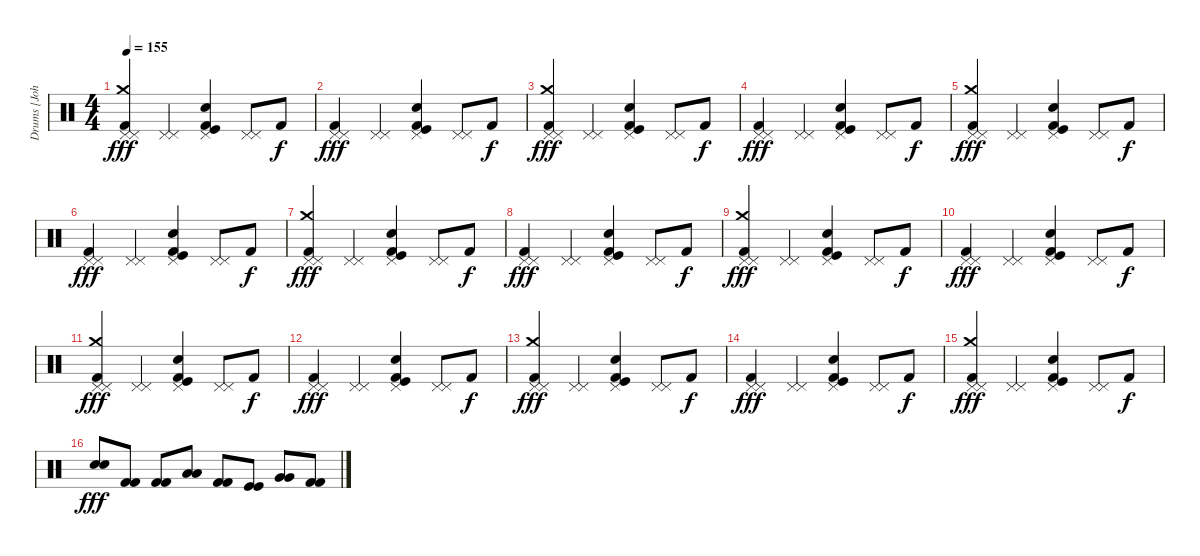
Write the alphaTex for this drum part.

\track ("Drums [John]" "Drums [Joh") {instrument percussion}
\staff {score}
\articulation defaults
\ts (4 4)
\tempo 155
\clef neutral
\ks c
("Pedal Hi-Hat (hit)" "Pedal Hi-Hat (hit)" "Crash medium (hit)" "Kick (hit) 2").4{dy fff} ("Pedal Hi-Hat (hit)" "Pedal Hi-Hat (hit)").4 ("Pedal Hi-Hat (hit)" "Electric Snare (hit)" "Kick (hit) 2" "Kick (hit)").4 ("Pedal Hi-Hat (hit)" "Pedal Hi-Hat (hit)").8 "Kick (hit) 2".8{dy f} |
("Pedal Hi-Hat (hit)" "Pedal Hi-Hat (hit)" "Kick (hit) 2").4{dy fff} ("Pedal Hi-Hat (hit)" "Pedal Hi-Hat (hit)").4 ("Pedal Hi-Hat (hit)" "Electric Snare (hit)" "Kick (hit) 2" "Kick (hit)").4 ("Pedal Hi-Hat (hit)" "Pedal Hi-Hat (hit)").8 "Kick (hit) 2".8{dy f} |
("Pedal Hi-Hat (hit)" "Pedal Hi-Hat (hit)" "Crash medium (hit)" "Kick (hit) 2").4{dy fff} ("Pedal Hi-Hat (hit)" "Pedal Hi-Hat (hit)").4 ("Pedal Hi-Hat (hit)" "Electric Snare (hit)" "Kick (hit) 2" "Kick (hit)").4 ("Pedal Hi-Hat (hit)" "Pedal Hi-Hat (hit)").8 "Kick (hit) 2".8{dy f} |
("Pedal Hi-Hat (hit)" "Pedal Hi-Hat (hit)" "Kick (hit) 2").4{dy fff} ("Pedal Hi-Hat (hit)" "Pedal Hi-Hat (hit)").4 ("Pedal Hi-Hat (hit)" "Electric Snare (hit)" "Kick (hit) 2" "Kick (hit)").4 ("Pedal Hi-Hat (hit)" "Pedal Hi-Hat (hit)").8 "Kick (hit) 2".8{dy f} |
("Pedal Hi-Hat (hit)" "Pedal Hi-Hat (hit)" "Crash medium (hit)" "Kick (hit) 2").4{dy fff} ("Pedal Hi-Hat (hit)" "Pedal Hi-Hat (hit)").4 ("Pedal Hi-Hat (hit)" "Electric Snare (hit)" "Kick (hit) 2" "Kick (hit)").4 ("Pedal Hi-Hat (hit)" "Pedal Hi-Hat (hit)").8 "Kick (hit) 2".8{dy f} |
("Pedal Hi-Hat (hit)" "Pedal Hi-Hat (hit)" "Kick (hit) 2").4{dy fff} ("Pedal Hi-Hat (hit)" "Pedal Hi-Hat (hit)").4 ("Pedal Hi-Hat (hit)" "Electric Snare (hit)" "Kick (hit) 2" "Kick (hit)").4 ("Pedal Hi-Hat (hit)" "Pedal Hi-Hat (hit)").8 "Kick (hit) 2".8{dy f} |
("Pedal Hi-Hat (hit)" "Pedal Hi-Hat (hit)" "Crash medium (hit)" "Kick (hit) 2").4{dy fff} ("Pedal Hi-Hat (hit)" "Pedal Hi-Hat (hit)").4 ("Pedal Hi-Hat (hit)" "Electric Snare (hit)" "Kick (hit) 2" "Kick (hit)").4 ("Pedal Hi-Hat (hit)" "Pedal Hi-Hat (hit)").8 "Kick (hit) 2".8{dy f} |
("Pedal Hi-Hat (hit)" "Pedal Hi-Hat (hit)" "Kick (hit) 2").4{dy fff} ("Pedal Hi-Hat (hit)" "Pedal Hi-Hat (hit)").4 ("Pedal Hi-Hat (hit)" "Electric Snare (hit)" "Kick (hit) 2" "Kick (hit)").4 ("Pedal Hi-Hat (hit)" "Pedal Hi-Hat (hit)").8 "Kick (hit) 2".8{dy f} |
("Pedal Hi-Hat (hit)" "Pedal Hi-Hat (hit)" "Crash medium (hit)" "Kick (hit) 2").4{dy fff} ("Pedal Hi-Hat (hit)" "Pedal Hi-Hat (hit)").4 ("Pedal Hi-Hat (hit)" "Electric Snare (hit)" "Kick (hit) 2" "Kick (hit)").4 ("Pedal Hi-Hat (hit)" "Pedal Hi-Hat (hit)").8 "Kick (hit) 2".8{dy f} |
("Pedal Hi-Hat (hit)" "Pedal Hi-Hat (hit)" "Kick (hit) 2").4{dy fff} ("Pedal Hi-Hat (hit)" "Pedal Hi-Hat (hit)").4 ("Pedal Hi-Hat (hit)" "Electric Snare (hit)" "Kick (hit) 2" "Kick (hit)").4 ("Pedal Hi-Hat (hit)" "Pedal Hi-Hat (hit)").8 "Kick (hit) 2".8{dy f} |
("Pedal Hi-Hat (hit)" "Pedal Hi-Hat (hit)" "Crash medium (hit)" "Kick (hit) 2").4{dy fff} ("Pedal Hi-Hat (hit)" "Pedal Hi-Hat (hit)").4 ("Pedal Hi-Hat (hit)" "Electric Snare (hit)" "Kick (hit) 2" "Kick (hit)").4 ("Pedal Hi-Hat (hit)" "Pedal Hi-Hat (hit)").8 "Kick (hit) 2".8{dy f} |
("Pedal Hi-Hat (hit)" "Pedal Hi-Hat (hit)" "Kick (hit) 2").4{dy fff} ("Pedal Hi-Hat (hit)" "Pedal Hi-Hat (hit)").4 ("Pedal Hi-Hat (hit)" "Electric Snare (hit)" "Kick (hit) 2" "Kick (hit)").4 ("Pedal Hi-Hat (hit)" "Pedal Hi-Hat (hit)").8 "Kick (hit) 2".8{dy f} |
("Pedal Hi-Hat (hit)" "Pedal Hi-Hat (hit)" "Crash medium (hit)" "Kick (hit) 2").4{dy fff} ("Pedal Hi-Hat (hit)" "Pedal Hi-Hat (hit)").4 ("Pedal Hi-Hat (hit)" "Electric Snare (hit)" "Kick (hit) 2" "Kick (hit)").4 ("Pedal Hi-Hat (hit)" "Pedal Hi-Hat (hit)").8 "Kick (hit) 2".8{dy f} |
("Pedal Hi-Hat (hit)" "Pedal Hi-Hat (hit)" "Kick (hit) 2").4{dy fff} ("Pedal Hi-Hat (hit)" "Pedal Hi-Hat (hit)").4 ("Pedal Hi-Hat (hit)" "Electric Snare (hit)" "Kick (hit) 2" "Kick (hit)").4 ("Pedal Hi-Hat (hit)" "Pedal Hi-Hat (hit)").8 "Kick (hit) 2".8{dy f} |
("Pedal Hi-Hat (hit)" "Pedal Hi-Hat (hit)" "Crash medium (hit)" "Kick (hit) 2").4{dy fff} ("Pedal Hi-Hat (hit)" "Pedal Hi-Hat (hit)").4 ("Pedal Hi-Hat (hit)" "Electric Snare (hit)" "Kick (hit) 2" "Kick (hit)").4 ("Pedal Hi-Hat (hit)" "Pedal Hi-Hat (hit)").8 "Kick (hit) 2".8{dy f} |
("Snare (hit) 2" "Snare (hit) 2").8{dy fff} ("Kick (hit) 2" "Kick (hit) 2").8 ("Kick (hit) 2" "Kick (hit) 2").8 ("Low Tom (hit)" "Low Tom (hit)").8 ("Kick (hit) 2" "Kick (hit) 2").8 ("Kick (hit)" "Kick (hit)").8 ("Very Low Tom (hit)" "Very Low Tom (hit)").8 ("Kick (hit) 2" "Kick (hit) 2").8
